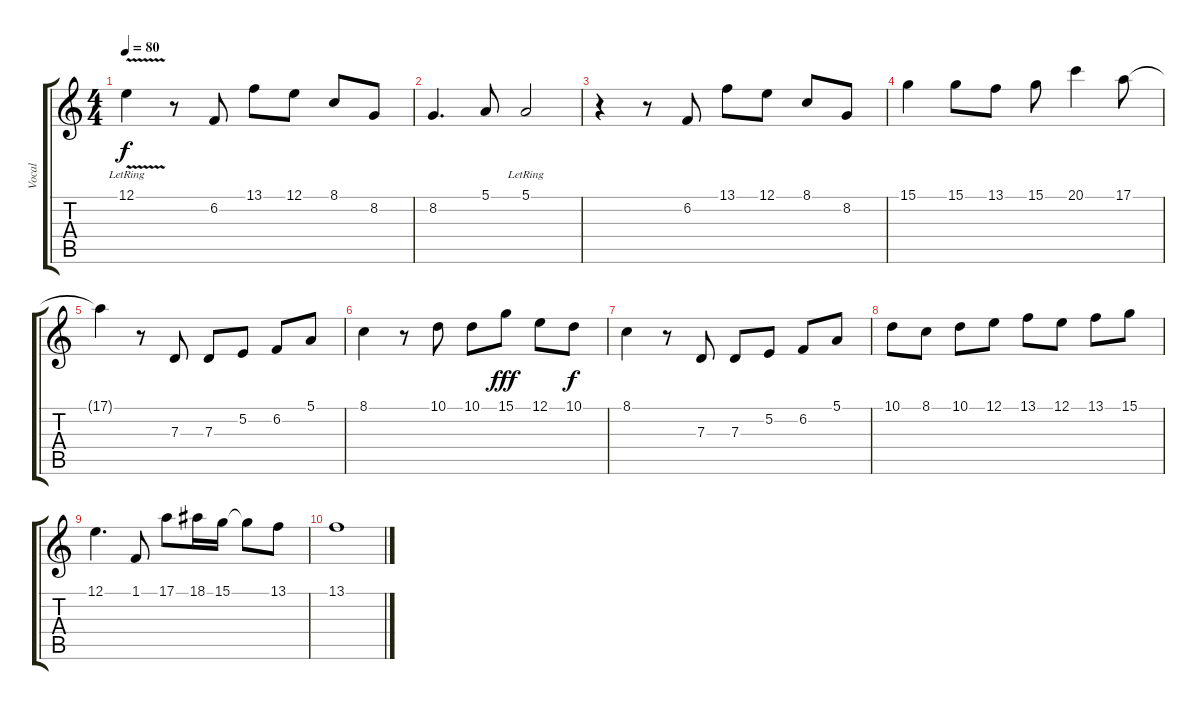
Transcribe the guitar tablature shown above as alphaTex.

\track ("Vocal" "Vocal") {instrument electricgrandpiano}
\staff {score tabs}
\tuning (E4 B3 G3 D3 A2 E2) {hide}
\ts (4 4)
\tempo 80
\clef g2
\ks c
12.1{v lr}.4{dy f} r.8 6.2.8 13.1.8 12.1.8 8.1.8 8.2.8 |
8.2.4{d} 5.1.8 5.1{lr}.2 |
r.4 r.8 6.2.8 13.1.8 12.1.8 8.1.8 8.2.8 |
15.1.4 15.1.8 13.1.8 15.1.8 20.1.4 17.1.8 |
17.1{t}.4 r.8 7.3.8 7.3.8 5.2.8 6.2.8 5.1.8 |
8.1.4 r.8 10.1.8 10.1.8 15.1.8{dy fff} 12.1.8 10.1.8{dy f} |
8.1.4 r.8 7.3.8 7.3.8 5.2.8 6.2.8 5.1.8 |
10.1.8 8.1.8 10.1.8 12.1.8 13.1.8 12.1.8 13.1.8 15.1.8 |
12.1.4{d} 1.1.8 17.1.8 18.1.16 15.1.16 15.1{t}.8 13.1.8 |
13.1.1
